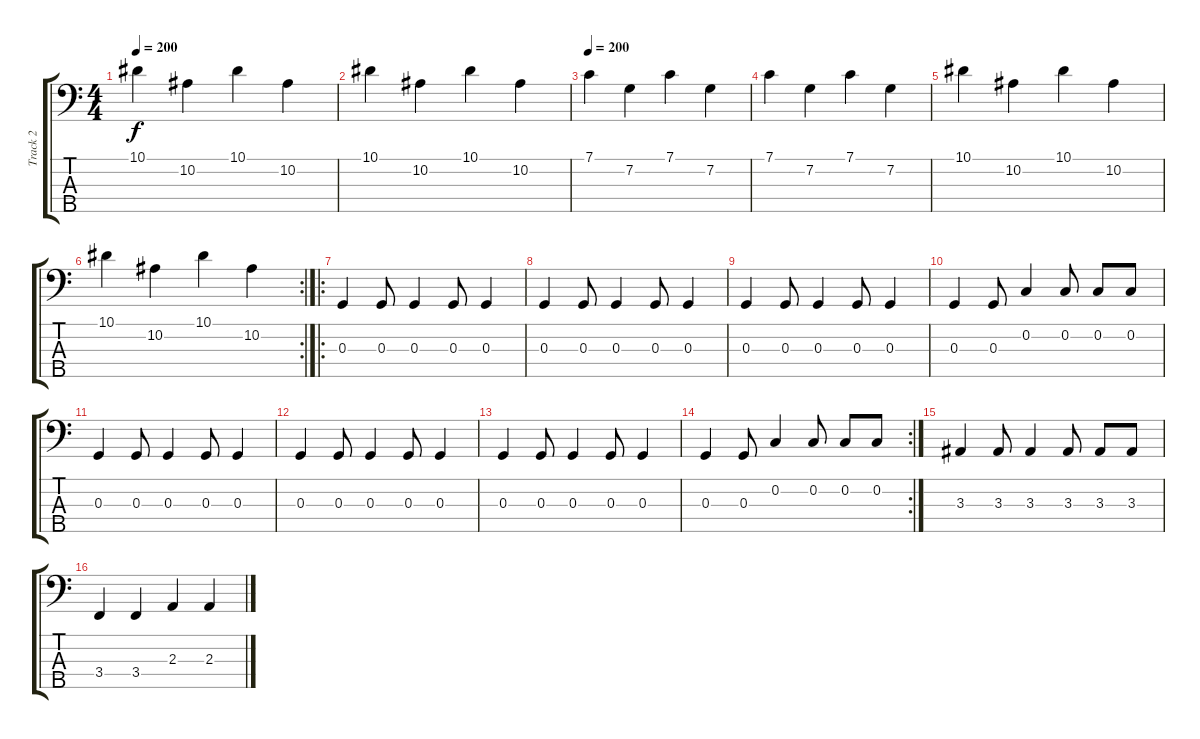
\track ("Track 2" "Track 2") {instrument electricbassfinger}
\staff {score tabs}
\tuning (F2 C2 G1 D1 A0) {hide}
\ts (4 4)
\tempo 200
\clef f4
\ks c
10.1.4{dy f} 10.2.4 10.1.4 10.2.4 |
10.1.4 10.2.4 10.1.4 10.2.4 |
\tempo 200
7.1.4 7.2.4 7.1.4 7.2.4 |
7.1.4 7.2.4 7.1.4 7.2.4 |
10.1.4 10.2.4 10.1.4 10.2.4 |
\rc 2
10.1.4 10.2.4 10.1.4 10.2.4 |
\ro
0.3.4 0.3.8 0.3.4 0.3.8 0.3.4 |
0.3.4 0.3.8 0.3.4 0.3.8 0.3.4 |
0.3.4 0.3.8 0.3.4 0.3.8 0.3.4 |
0.3.4 0.3.8 0.2.4 0.2.8 0.2.8 0.2.8 |
0.3.4 0.3.8 0.3.4 0.3.8 0.3.4 |
0.3.4 0.3.8 0.3.4 0.3.8 0.3.4 |
0.3.4 0.3.8 0.3.4 0.3.8 0.3.4 |
\rc 2
0.3.4 0.3.8 0.2.4 0.2.8 0.2.8 0.2.8 |
3.3.4 3.3.8 3.3.4 3.3.8 3.3.8 3.3.8 |
3.4.4 3.4.4 2.3.4 2.3.4
